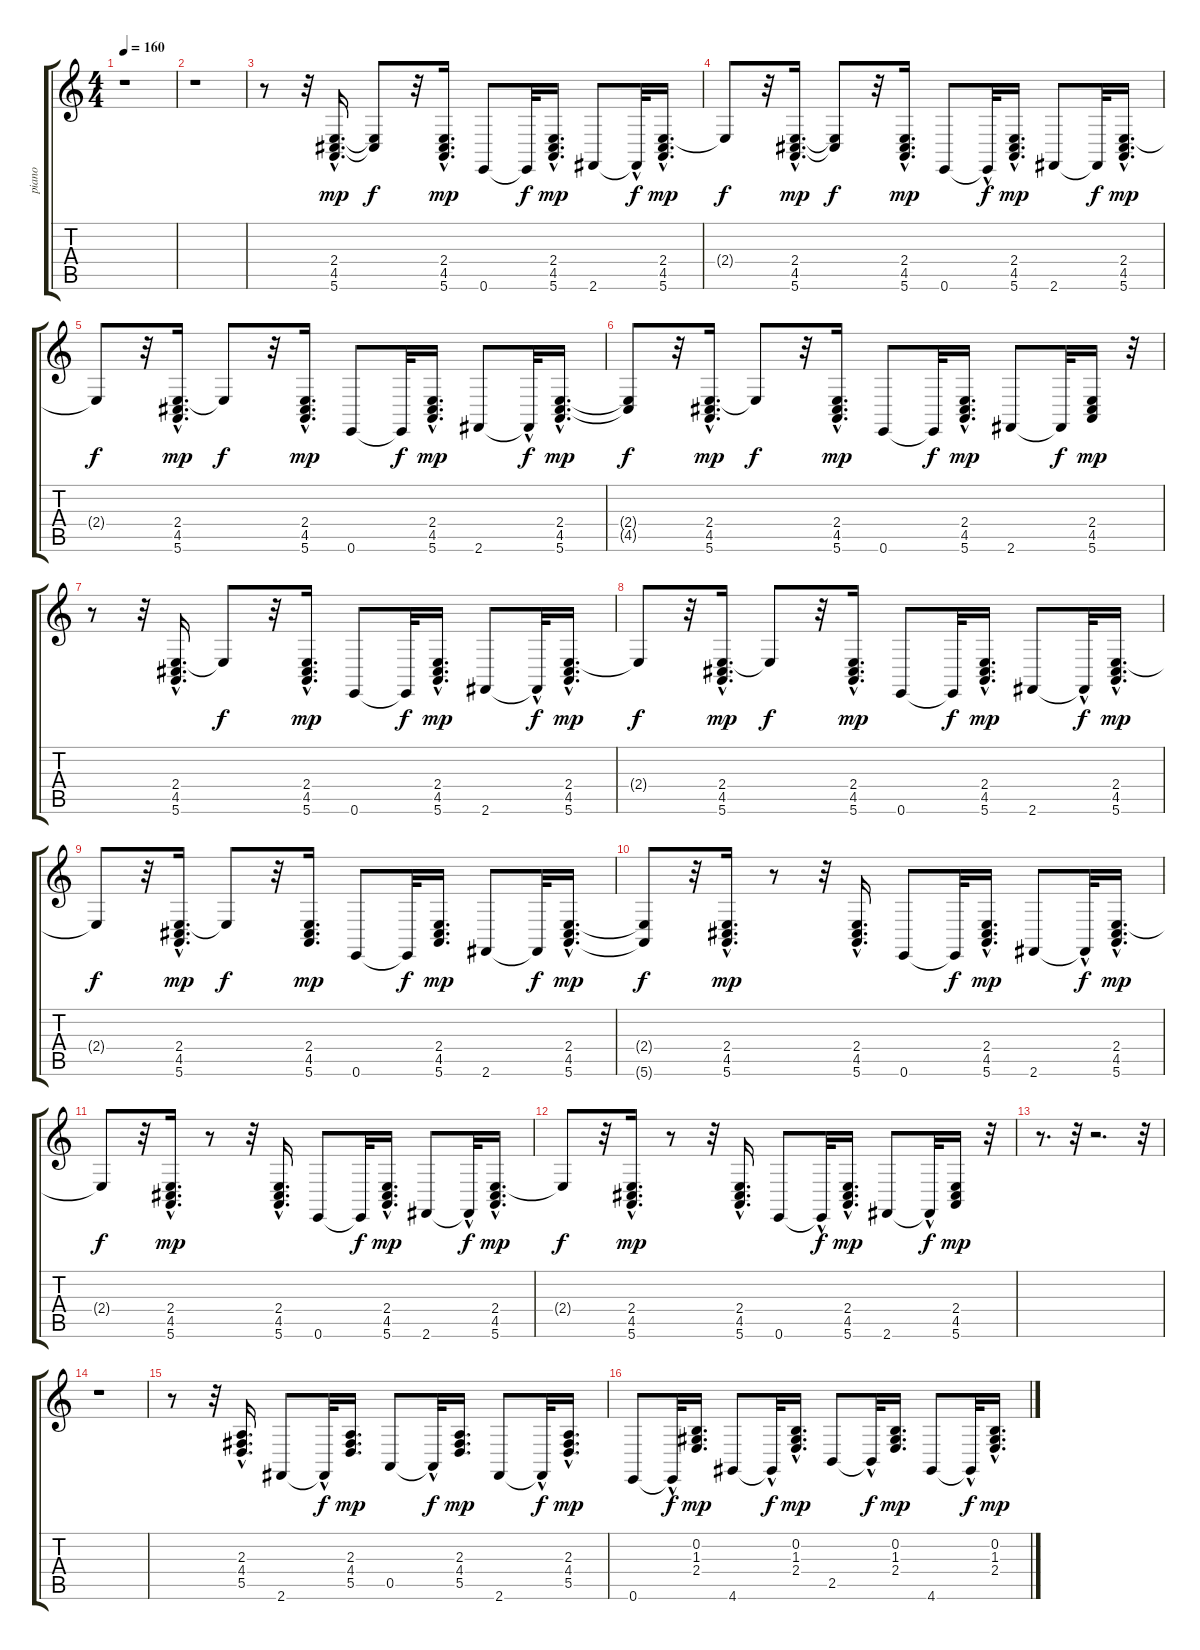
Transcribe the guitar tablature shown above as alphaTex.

\track ("piano" "piano") {instrument acousticgrandpiano}
\staff {score tabs}
\tuning (E4 B3 G3 D3 A2 E2) {hide}
\ts (4 4)
\tempo 160
\clef g2
\ks c
r.1{dy mp instrument acousticgrandpiano} |
r.1 |
r.8{volume 12 balance 8 instrument acousticgrandpiano} r.32 (2.4{hac} 4.5{hac} 5.6{hac}).16{d} (2.4{t} 4.5{t}).8{dy f} r.32 (2.4 4.5 5.6{hac}).16{d dy mp} 0.6.8 0.6{t}.32{dy f} (2.4 4.5 5.6{hac}).16{d dy mp} 2.6.8 2.6{hac t}.32{dy f} (2.4{hac} 4.5{hac} 5.6{hac}).16{d dy mp} |
2.4{t}.8{dy f} r.32 (2.4{hac} 4.5{hac} 5.6{hac}).16{d dy mp} (2.4{t} 4.5{t}).8{dy f} r.32 (2.4 4.5{hac} 5.6).16{d dy mp} 0.6.8 0.6{hac t}.32{dy f} (2.4 4.5 5.6{hac}).16{d dy mp} 2.6.8 2.6{t}.32{dy f} (2.4{hac} 4.5{hac} 5.6{hac}).16{d dy mp} |
2.4{t}.8{dy f} r.32 (2.4{hac} 4.5{hac} 5.6{hac}).16{d dy mp} 2.4{t}.8{dy f} r.32 (2.4{hac} 4.5{hac} 5.6).16{d dy mp} 0.6.8 0.6{t}.32{dy f} (2.4 4.5 5.6{hac}).16{d dy mp} 2.6.8 2.6{hac t}.32{dy f} (2.4{hac} 4.5{hac} 5.6{hac}).16{d dy mp} |
(2.4{t} 4.5{t}).8{dy f} r.32 (2.4{hac} 4.5{hac} 5.6{hac}).16{d dy mp} 2.4{t}.8{dy f} r.32 (2.4 4.5{hac} 5.6).16{d dy mp} 0.6.8 0.6{t}.32{dy f} (2.4 4.5 5.6{hac}).16{d dy mp} 2.6.8 2.6{t}.32{dy f} (2.4 4.5 5.6).16{dy mp} r.32 |
r.8 r.32 (2.4{hac} 4.5{hac} 5.6{hac}).16{d} 2.4{t}.8{dy f} r.32 (2.4 4.5 5.6{hac}).16{d dy mp} 0.6.8 0.6{t}.32{dy f} (2.4 4.5{hac} 5.6{hac}).16{d dy mp} 2.6.8 2.6{hac t}.32{dy f} (2.4{hac} 4.5{hac} 5.6{hac}).16{d dy mp} |
2.4{t}.8{dy f} r.32 (2.4{hac} 4.5{hac} 5.6{hac}).16{d dy mp} 2.4{t}.8{dy f} r.32 (2.4{hac} 4.5{hac} 5.6).16{d dy mp} 0.6.8 0.6{t}.32{dy f} (2.4 4.5{hac} 5.6).16{d dy mp} 2.6.8 2.6{hac t}.32{dy f} (2.4{hac} 4.5{hac} 5.6{hac}).16{d dy mp} |
2.4{t}.8{dy f} r.32 (2.4{hac} 4.5{hac} 5.6{hac}).16{d dy mp} 2.4{t}.8{dy f} r.32 (2.4 4.5 5.6).16{d dy mp} 0.6.8 0.6{t}.32{dy f} (2.4 4.5 5.6).16{d dy mp} 2.6.8 2.6{t}.32{dy f} (2.4{hac} 4.5{hac} 5.6{hac}).16{d dy mp} |
(2.4{t} 5.6{t}).8{dy f} r.32 (2.4{hac} 4.5{hac} 5.6{hac}).16{d dy mp} r.8 r.32 (2.4 4.5{hac} 5.6{hac}).16{d} 0.6.8 0.6{t}.32{dy f} (2.4 4.5{hac} 5.6{hac}).16{d dy mp} 2.6.8 2.6{hac t}.32{dy f} (2.4{hac} 4.5 5.6{hac}).16{d dy mp} |
2.4{t}.8{dy f} r.32 (2.4{hac} 4.5{hac} 5.6{hac}).16{d dy mp} r.8 r.32 (2.4 4.5{hac} 5.6{hac}).16{d} 0.6.8 0.6{t}.32{dy f} (2.4 4.5{hac} 5.6{hac}).16{d dy mp} 2.6.8 2.6{hac t}.32{dy f} (2.4{hac} 4.5{hac} 5.6{hac}).16{d dy mp} |
2.4{t}.8{dy f} r.32 (2.4{hac} 4.5 5.6).16{d dy mp} r.8 r.32 (2.4{hac} 4.5{hac} 5.6).16{d} 0.6.8 0.6{hac t}.32{dy f} (2.4 4.5 5.6{hac}).16{d dy mp} 2.6.8 2.6{hac t}.32{dy f} (2.4 4.5 5.6).16{dy mp} r.32 |
r.8{d} r.32 r.2{d} r.32 |
r.1 |
r.8 r.32 (2.3{hac} 4.4{hac} 5.5{hac}).16{d} 2.6.8 2.6{hac t}.32{dy f} (2.3 4.4 5.5).16{d dy mp} 0.5.8 0.5{hac t}.32{dy f} (2.3 4.4 5.5).16{d dy mp} 2.6.8 2.6{hac t}.32{dy f} (2.3{hac} 4.4{hac} 5.5).16{d dy mp} |
0.6.8 0.6{hac t}.32{dy f} (0.2 1.3 2.4).16{d dy mp} 4.6.8 4.6{hac t}.32{dy f} (0.2 1.3 2.4{hac}).16{d dy mp} 2.5.8 2.5{hac t}.32{dy f} (0.2 1.3 2.4).16{d dy mp} 4.6.8 4.6{hac t}.32{dy f} (0.2{hac} 1.3 2.4).16{d dy mp}
